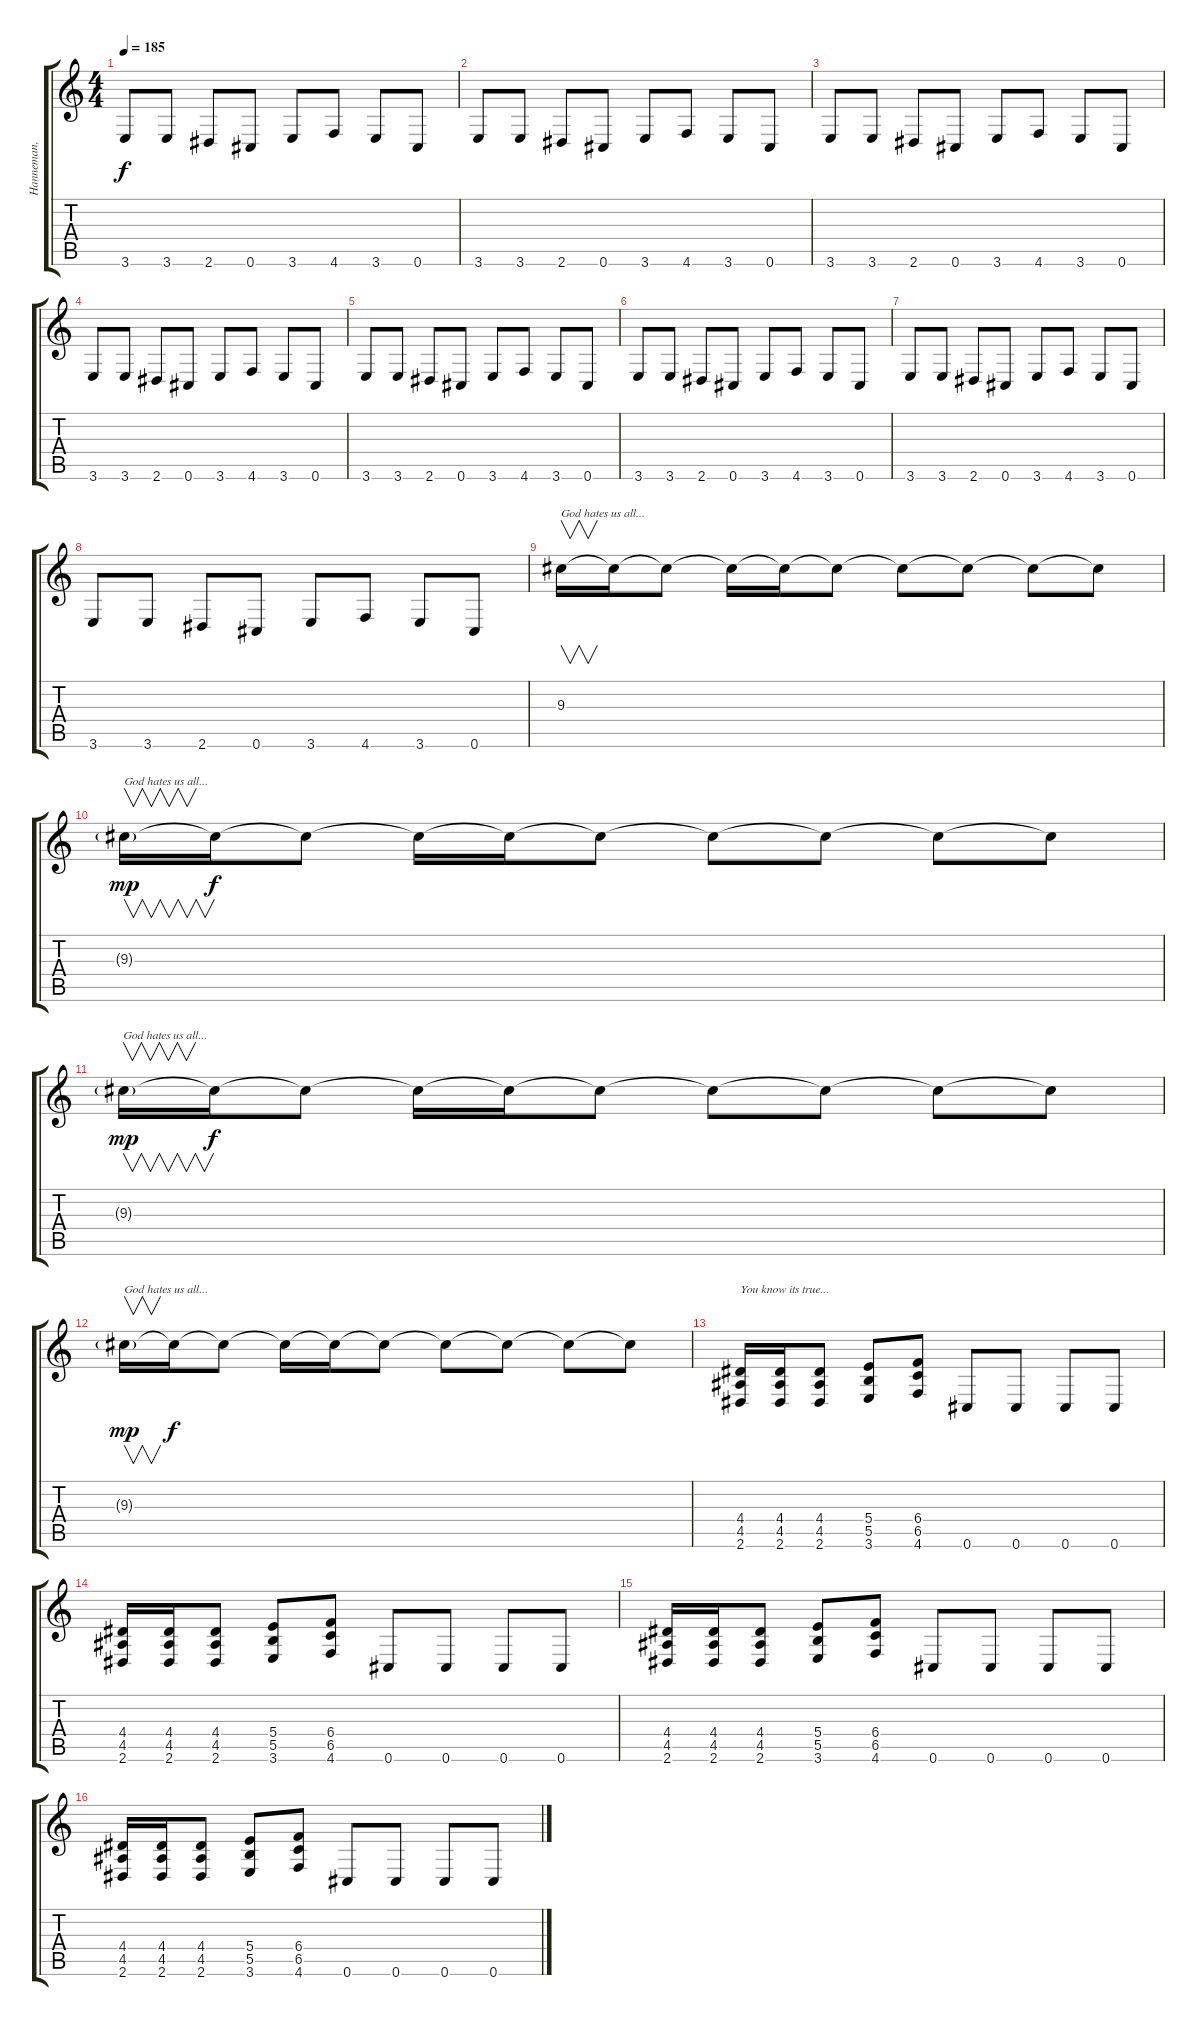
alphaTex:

\track ("Hanneman, Jeff" "Hanneman, ") {instrument distortionguitar}
\staff {score tabs}
\tuning (Db4 Ab3 E3 B2 Gb2 Db2) {hide}
\ts (4 4)
\tempo 185
\clef g2
\ks c
3.6.8{dy f} 3.6.8 2.6.8 0.6.8 3.6.8 4.6.8 3.6.8 0.6.8 |
3.6.8 3.6.8 2.6.8 0.6.8 3.6.8 4.6.8 3.6.8 0.6.8 |
3.6.8 3.6.8 2.6.8 0.6.8 3.6.8 4.6.8 3.6.8 0.6.8 |
3.6.8 3.6.8 2.6.8 0.6.8 3.6.8 4.6.8 3.6.8 0.6.8 |
3.6.8 3.6.8 2.6.8 0.6.8 3.6.8 4.6.8 3.6.8 0.6.8 |
3.6.8 3.6.8 2.6.8 0.6.8 3.6.8 4.6.8 3.6.8 0.6.8 |
3.6.8 3.6.8 2.6.8 0.6.8 3.6.8 4.6.8 3.6.8 0.6.8 |
3.6.8 3.6.8 2.6.8 0.6.8 3.6.8 4.6.8 3.6.8 0.6.8 |
9.3.16{v txt "God hates us all..."} 9.3{t}.16 9.3{t}.8 9.3{t}.16 9.3{t}.16 9.3{t}.8 9.3{t}.8 9.3{t}.8 9.3{t}.8 9.3{t}.8 |
9.3{g}.16{v txt "God hates us all..." dy mp} 9.3{t}.16{dy f} 9.3{t}.8 9.3{t}.16 9.3{t}.16 9.3{t}.8 9.3{t}.8 9.3{t}.8 9.3{t}.8 9.3{t}.8 |
9.3{g}.16{v txt "God hates us all..." dy mp} 9.3{t}.16{dy f} 9.3{t}.8 9.3{t}.16 9.3{t}.16 9.3{t}.8 9.3{t}.8 9.3{t}.8 9.3{t}.8 9.3{t}.8 |
9.3{g}.16{v txt "God hates us all..." dy mp} 9.3{t}.16{dy f} 9.3{t}.8 9.3{t}.16 9.3{t}.16 9.3{t}.8 9.3{t}.8 9.3{t}.8 9.3{t}.8 9.3{t}.8 |
(4.4 4.5 2.6).16{txt "You know its true..."} (4.4 4.5 2.6).16 (4.4 4.5 2.6).8 (5.4 5.5 3.6).8 (6.4 6.5 4.6).8 0.6.8 0.6.8 0.6.8 0.6.8 |
(4.4 4.5 2.6).16 (4.4 4.5 2.6).16 (4.4 4.5 2.6).8 (5.4 5.5 3.6).8 (6.4 6.5 4.6).8 0.6.8 0.6.8 0.6.8 0.6.8 |
(4.4 4.5 2.6).16 (4.4 4.5 2.6).16 (4.4 4.5 2.6).8 (5.4 5.5 3.6).8 (6.4 6.5 4.6).8 0.6.8 0.6.8 0.6.8 0.6.8 |
(4.4 4.5 2.6).16 (4.4 4.5 2.6).16 (4.4 4.5 2.6).8 (5.4 5.5 3.6).8 (6.4 6.5 4.6).8 0.6.8 0.6.8 0.6.8 0.6.8
